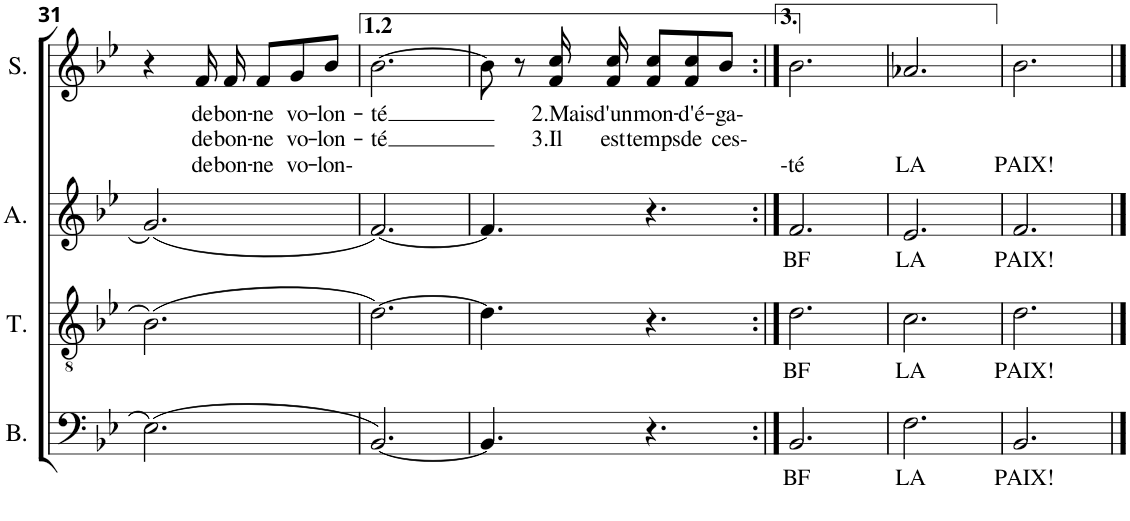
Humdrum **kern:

**kern	**text	**kern	**text	**kern	**text	**kern	**text	**text	**text
*part4	*part4	*part3	*part3	*part2	*part2	*part1	*part1	*part1	*part1
*staff4	*staff4	*staff3	*staff3	*staff2	*staff2	*staff1	*staff1	*staff1	*staff1
*I"Bass	*	*I"Tenor	*	*I"Alto	*	*I"Soprano	*	*	*
*I'B.	*	*I'T.	*	*I'A.	*	*I'S.	*	*	*
!!LO:PB:g=z
*clefF4	*	*clefGv2	*	*clefG2	*	*clefG2	*	*	*
*k[b-e-]	*	*k[b-e-]	*	*k[b-e-]	*	*k[b-e-]	*	*	*
*M6/8	*	*M6/8	*	*M6/8	*	*M6/8	*	*	*
=31	=31	=31	=31	=31	=31	=31	=31	=31	=31
(2.E-\	.	(2.B-\	.	(2.g/	.	4r	.	.	.
!	!	!	!	!	!	!	!LO:LY:b	!LO:LY:b	!LO:LY:b
.	.	.	.	.	.	16f/	de	de	de
!	!	!	!	!	!	!	!LO:LY:b	!LO:LY:b	!LO:LY:b
.	.	.	.	.	.	16f/	bon-	bon-	bon-
!	!	!	!	!	!	!	!LO:LY:b	!LO:LY:b	!LO:LY:b
.	.	.	.	.	.	8f/L	-ne	-ne	-ne
!	!	!	!	!	!	!	!LO:LY:b	!LO:LY:b	!LO:LY:b
.	.	.	.	.	.	8g/	vo-	vo-	vo-
!	!	!	!	!	!	!	!LO:LY:b	!LO:LY:b	!LO:LY:b
.	.	.	.	.	.	8b-/J	-lon-	-lon-	-lon-
=32	=32	=32	=32	=32	=32	=32	=32	=32	=32
!	!	!	!	!	!	!	!LO:LY:b	!LO:LY:b	!
[2.BB-/)	.	[2.d\)	.	[2.f/)	.	[2.b-\	-té	-té	.
=33	=33	=33	=33	=33	=33	=33	=33	=33	=33
4.BB-/]	.	4.d\]	.	4.f/]	.	8b-\]	.	.	.
.	.	.	.	.	.	8r	.	.	.
!	!	!	!	!	!	!	!LO:LY:b	!LO:LY:b	!
.	.	.	.	.	.	16f/ 16cc/	2.Mais	3.Il	.
!	!	!	!	!	!	!	!LO:LY:b	!LO:LY:b	!
.	.	.	.	.	.	16f/ 16cc/	d'un	est	.
!	!	!	!	!	!	!	!LO:LY:b	!LO:LY:b	!
4.r	.	4.r	.	4.r	.	8f/ 8cc/L	mon-	temps	.
!	!	!	!	!	!	!	!LO:LY:b	!LO:LY:b	!
.	.	.	.	.	.	8f/ 8cc/	-d'é-	de	.
!	!	!	!	!	!	!	!LO:LY:b	!LO:LY:b	!
.	.	.	.	.	.	8b-/J	-ga-	ces-	.
=34:|!	=34:|!	=34:|!	=34:|!	=34:|!	=34:|!	=34:|!	=34:|!	=34:|!	=34:|!
!	!LO:LY:b	!	!LO:LY:b	!	!LO:LY:b	!	!	!	!LO:LY:b
2.BB-/	BF	2.d\	BF	2.f/	BF	2.b-\	.	.	-té
=35	=35	=35	=35	=35	=35	=35	=35	=35	=35
!	!LO:LY:b	!	!LO:LY:b	!	!LO:LY:b	!	!	!	!LO:LY:b
2.F\	LA	2.c\	LA	2.e-/	LA	2.a-X/	.	.	LA
=36	=36	=36	=36	=36	=36	=36	=36	=36	=36
!	!LO:LY:b	!	!LO:LY:b	!	!LO:LY:b	!	!	!	!LO:LY:b
2.BB-/	PAIX!	2.d\	PAIX!	2.f/	PAIX!	2.b-\	.	.	PAIX!
==	==	==	==	==	==	==	==	==	==
*-	*-	*-	*-	*-	*-	*-	*-	*-	*-
